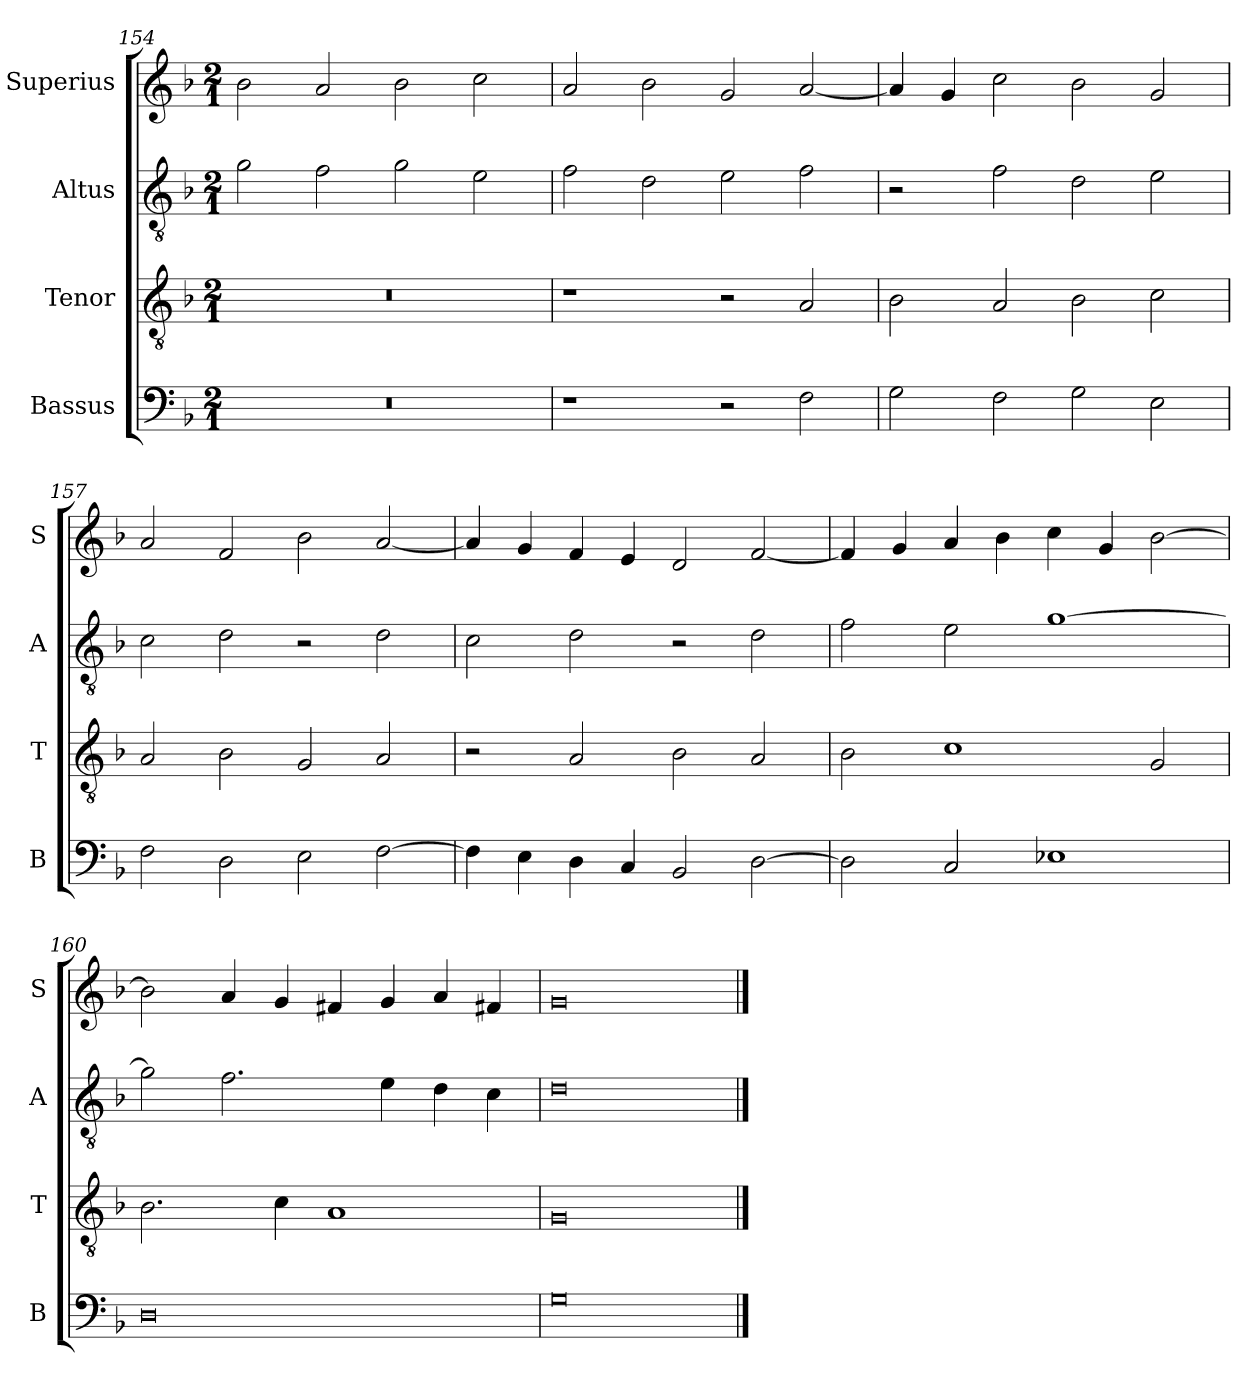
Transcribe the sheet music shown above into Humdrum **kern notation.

**kern	**kern	**kern	**kern
*part4	*part3	*part2	*part1
*staff4	*staff3	*staff2	*staff1
*I"Bassus	*I"Tenor	*I"Altus	*I"Superius
*I'B	*I'T	*I'A	*I'S
*clefF4	*clefGv2	*clefGv2	*clefG2
*k[b-]	*k[b-]	*k[b-]	*k[b-]
*M2/1	*M2/1	*M2/1	*M2/1
=154	=154	=154	=154
0r	0r	2g\	2b-\
.	.	2f\	2a/
.	.	2g\	2b-\
.	.	2e\	2cc\
=155	=155	=155	=155
1r	1r	2f\	2a/
.	.	2d\	2b-\
2r	2r	2e\	2g/
2F\	2A/	2f\	[2a/
=156	=156	=156	=156
2G\	2B-\	2r	4a/]
.	.	.	4g/
2F\	2A/	2f\	2cc\
2G\	2B-\	2d\	2b-\
2E\	2c\	2e\	2g/
=157	=157	=157	=157
2F\	2A/	2c\	2a/
2D\	2B-\	2d\	2f/
2E\	2G/	2r	2b-\
[2F\	2A/	2d\	[2a/
=158	=158	=158	=158
4F\]	2r	2c\	4a/]
4E\	.	.	4g/
4D\	2A/	2d\	4f/
4C/	.	.	4e/
2BB-/	2B-\	2r	2d/
[2D\	2A/	2d\	[2f/
=159	=159	=159	=159
2D\]	2B-\	2f\	4f/]
.	.	.	4g/
2C/	1c	2e\	4a/
.	.	.	4b-\
1E-X	.	[1g	4cc\
.	.	.	4g/
.	2G/	.	[2b-\
=160	=160	=160	=160
0D	2.B-\	2g\]	2b-\]
.	.	2.f\	4a/
.	4c\	.	4g/
.	1A	.	4f#X/
.	.	4e\	4g/
.	.	4d\	4a/
.	.	4c\	4f#X/
=161	=161	=161	=161
0G	0G	0d	0g
==	==	==	==
*-	*-	*-	*-
